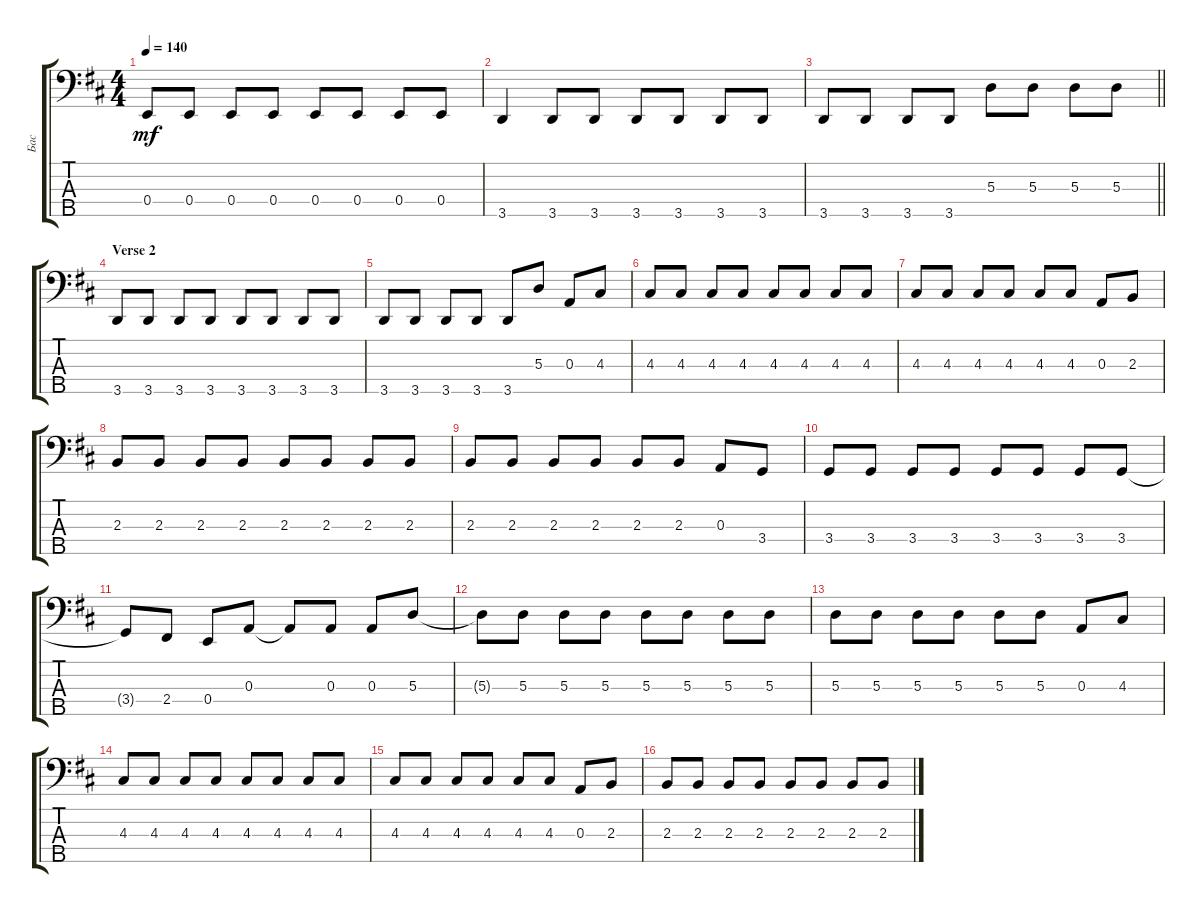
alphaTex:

\track ("Бас" "Бас") {instrument electricbassfinger}
\staff {score tabs}
\tuning (G2 D2 A1 E1 B0) {hide}
\ts (4 4)
\tempo 140
\clef f4
\ks bminor
0.4.8{dy mf} 0.4.8 0.4.8 0.4.8 0.4.8 0.4.8 0.4.8 0.4.8 |
3.5.4 3.5.8 3.5.8 3.5.8 3.5.8 3.5.8 3.5.8 |
\barLineRight lightlight
3.5.8 3.5.8 3.5.8 3.5.8 5.3.8 5.3.8 5.3.8 5.3.8 |
\section ("" "Verse 2")
3.5.8 3.5.8 3.5.8 3.5.8 3.5.8 3.5.8 3.5.8 3.5.8 |
3.5.8 3.5.8 3.5.8 3.5.8 3.5.8 5.3.8 0.3.8 4.3.8 |
4.3.8 4.3.8 4.3.8 4.3.8 4.3.8 4.3.8 4.3.8 4.3.8 |
4.3.8 4.3.8 4.3.8 4.3.8 4.3.8 4.3.8 0.3.8 2.3.8 |
2.3.8 2.3.8 2.3.8 2.3.8 2.3.8 2.3.8 2.3.8 2.3.8 |
2.3.8 2.3.8 2.3.8 2.3.8 2.3.8 2.3.8 0.3.8 3.4.8 |
3.4.8 3.4.8 3.4.8 3.4.8 3.4.8 3.4.8 3.4.8 3.4.8 |
3.4{t}.8 2.4.8 0.4.8 0.3.8 0.3{t}.8 0.3.8 0.3.8 5.3.8 |
5.3{t}.8 5.3.8 5.3.8 5.3.8 5.3.8 5.3.8 5.3.8 5.3.8 |
5.3.8 5.3.8 5.3.8 5.3.8 5.3.8 5.3.8 0.3.8 4.3.8 |
4.3.8 4.3.8 4.3.8 4.3.8 4.3.8 4.3.8 4.3.8 4.3.8 |
4.3.8 4.3.8 4.3.8 4.3.8 4.3.8 4.3.8 0.3.8 2.3.8 |
2.3.8 2.3.8 2.3.8 2.3.8 2.3.8 2.3.8 2.3.8 2.3.8
